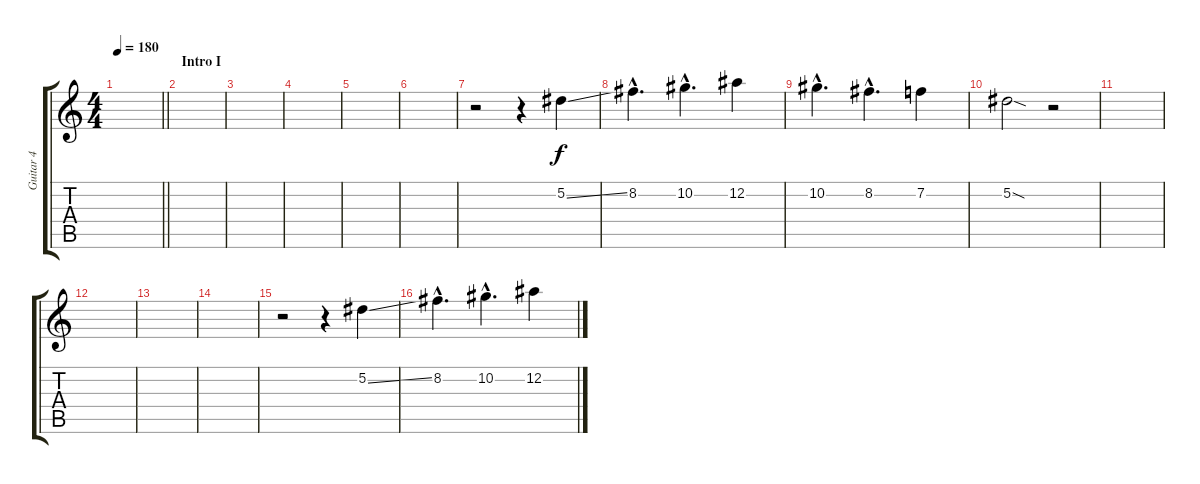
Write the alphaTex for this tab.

\track ("Guitar 4" "Guitar 4") {instrument distortionguitar}
\staff {score tabs}
\tuning (Eb4 Bb3 Gb3 Db3 Ab2 Eb2) {hide}
\ts (4 4)
\tempo 180
\clef g2
\barLineRight lightlight
\ks c
|
\section ("" "Intro I")
|
|
|
|
|
r.2 r.4 5.2{ss}.4 |
8.2{hac}.4{d} 10.2{hac}.4{d} 12.2.4 |
10.2{hac}.4{d} 8.2{hac}.4{d} 7.2.4 |
5.2{sod}.2 r.2 |
|
|
|
|
r.2 r.4 5.2{ss}.4 |
8.2{hac}.4{d} 10.2{hac}.4{d} 12.2.4
